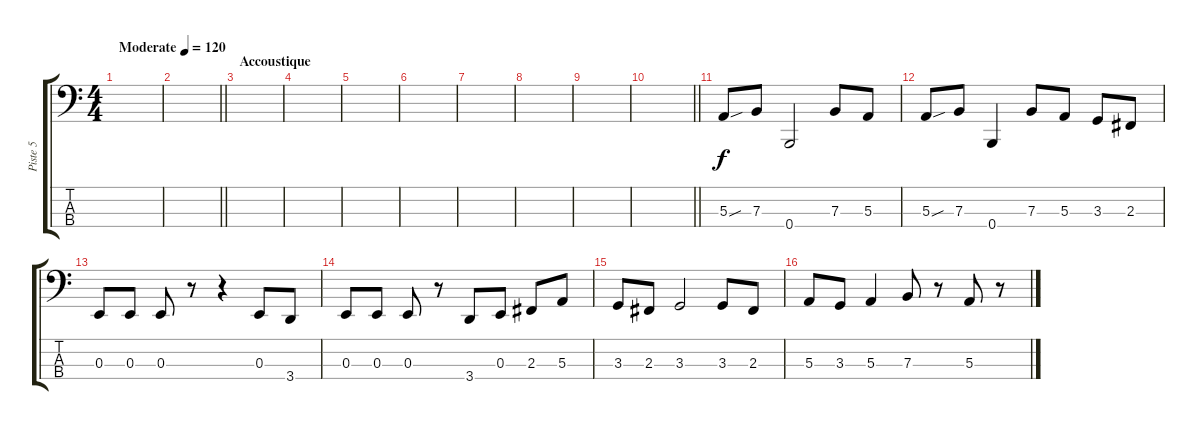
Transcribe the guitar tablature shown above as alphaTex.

\track ("Piste 5" "Piste 5") {instrument electricbassfinger}
\staff {score tabs}
\tuning (D2 A1 E1 B0) {hide}
\ts (4 4)
\tempo (120 "Moderate")
\clef f4
\ks c
|
\barLineRight lightlight
|
\section ("" "Accoustique")
|
|
|
|
|
|
|
\barLineRight lightlight
|
5.3{sou}.8 7.3.8 0.4.2 7.3.8 5.3.8 |
5.3{sou}.8 7.3.8 0.4.4 7.3.8 5.3.8 3.3.8 2.3.8 |
0.3.8 0.3.8 0.3.8 r.8 r.4 0.3.8 3.4.8 |
0.3.8 0.3.8 0.3.8 r.8 3.4.8 0.3.8 2.3.8 5.3.8 |
3.3.8 2.3.8 3.3.2 3.3.8 2.3.8 |
5.3.8 3.3.8 5.3.4 7.3.8 r.8 5.3.8 r.8
